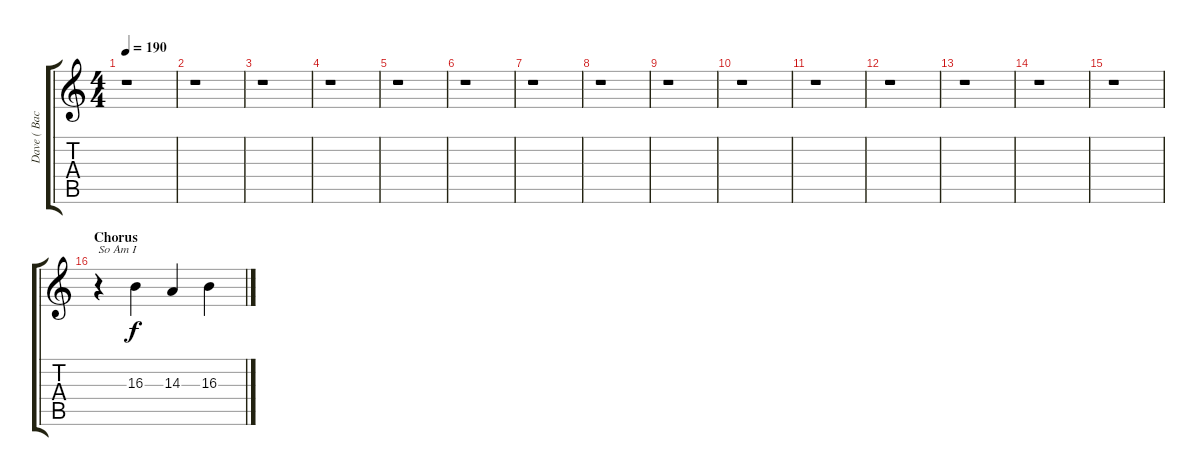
\track ("Dave ( Back Vocals )" "Dave ( Bac") {instrument choiraahs}
\staff {score tabs}
\tuning (E4 B3 G3 D3 A2 E2) {hide}
\ts (4 4)
\tempo 190
\clef g2
\ks c
r.1{dy f} |
r.1 |
r.1 |
r.1 |
r.1 |
r.1 |
r.1 |
r.1 |
r.1 |
r.1 |
r.1 |
r.1 |
r.1 |
r.1 |
r.1 |
\section ("" "Chorus")
r.4{txt "So Am I"} 16.3.4 14.3.4 16.3.4
